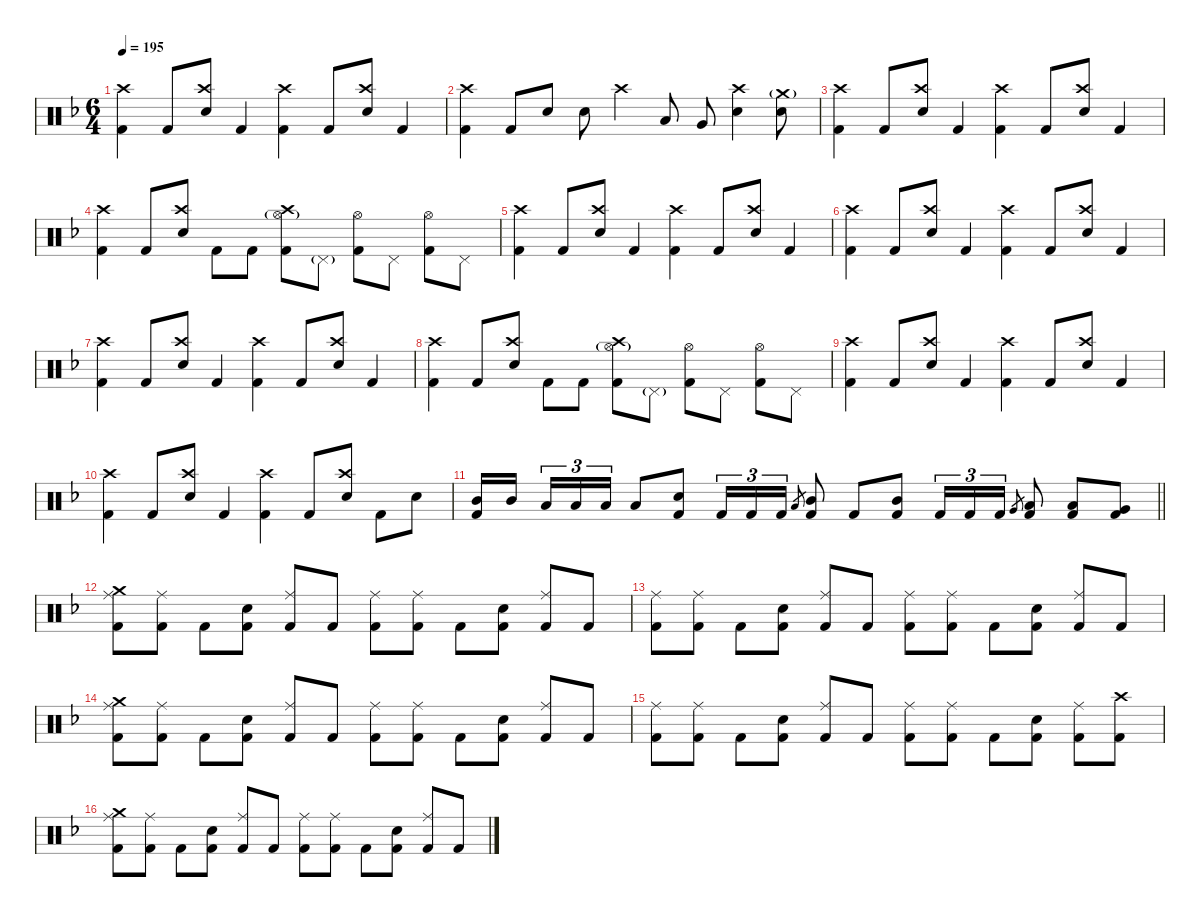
\defaultSystemsLayout 4
\hideDynamics
\bracketExtendMode nobrackets
\singleTrackTrackNamePolicy hidden
\multiTrackTrackNamePolicy hidden
\firstSystemTrackNameMode fullname
\firstSystemTrackNameOrientation horizontal
\otherSystemsTrackNameOrientation horizontal
\track ("Drums" "drm.") {instrument percussion}
\staff {score}
\articulation defaults
\ts (6 4)
\tempo 195
\clef neutral
\ks dminor
("Crash high (hit)"{acc forcenatural} "Kick (hit) 2"{acc forcenatural}).4{dy f beam Down} "Kick (hit) 2"{acc forcenatural}.8{beam Up} ("Crash high (hit)"{acc forcenatural} "Snare (hit) 2"{acc forcenatural}).8{beam Down} "Kick (hit) 2"{acc forcenatural}.4{beam Up} ("Crash high (hit)"{acc forcenatural} "Kick (hit) 2"{acc forcenatural}).4{beam Down} "Kick (hit) 2"{acc forcenatural}.8{beam Up} ("Crash high (hit)"{acc forcenatural} "Snare (hit) 2"{acc forcenatural}).8{beam Down} "Kick (hit) 2"{acc forcenatural}.4{beam Up} |
("Crash high (hit)"{acc forcenatural} "Kick (hit) 2"{acc forcenatural}).4{beam Down} "Kick (hit) 2"{acc forcenatural}.8{beam Up} "Snare (hit) 2"{acc forcenatural}.8{beam Down} "Snare (hit) 2"{acc forcenatural}.8{beam Down} "Crash high (hit)"{acc forcenatural}.4{beam Down} "Low Tom (hit)"{acc forcenatural}.8{beam Up} "Very Low Tom (hit)"{acc forcenatural}.8{beam Up} ("Crash high (hit)"{acc forcenatural} "Snare (hit) 2"{acc forcenatural}).4{beam Down} ("Crash medium (hit)"{g acc forcenatural} "Snare (hit) 2"{acc forcenatural}).8{beam Down} |
("Crash high (hit)"{acc forcenatural} "Kick (hit) 2"{acc forcenatural}).4{beam Down} "Kick (hit) 2"{acc forcenatural}.8{beam Up} ("Crash high (hit)"{acc forcenatural} "Snare (hit) 2"{acc forcenatural}).8{beam Down} "Kick (hit) 2"{acc forcenatural}.4{beam Up} ("Crash high (hit)"{acc forcenatural} "Kick (hit) 2"{acc forcenatural}).4{beam Down} "Kick (hit) 2"{acc forcenatural}.8{beam Up} ("Crash high (hit)"{acc forcenatural} "Snare (hit) 2"{acc forcenatural}).8{beam Down} "Kick (hit) 2"{acc forcenatural}.4{beam Up} |
("Crash high (hit)"{acc forcenatural} "Kick (hit) 2"{acc forcenatural}).4{beam Down} "Kick (hit) 2"{acc forcenatural}.8{beam Up} ("Crash high (hit)"{acc forcenatural} "Snare (hit) 2"{acc forcenatural}).8{beam Down} "Kick (hit) 2"{acc forcenatural}.8{beam Down} "Kick (hit) 2"{acc forcenatural}.8{beam Down} ("Crash high (hit)"{acc forcenatural} "Hi-Hat (open)"{g acc forcenatural} "Kick (hit) 2"{acc forcenatural}).8{beam Down} "Pedal Hi-Hat (hit)"{g acc forcenatural}.8{dy mf beam Down} ("Hi-Hat (open)"{acc forcenatural} "Kick (hit) 2"{acc forcenatural}).8{dy f beam Down} "Pedal Hi-Hat (hit)"{acc forcenatural}.8{beam Down} ("Hi-Hat (open)"{acc forcenatural} "Kick (hit) 2"{acc forcenatural}).8{beam Down} "Pedal Hi-Hat (hit)"{acc forcenatural}.8{beam Down} |
("Crash high (hit)"{acc forcenatural} "Kick (hit) 2"{acc forcenatural}).4{beam Down} "Kick (hit) 2"{acc forcenatural}.8{beam Up} ("Crash high (hit)"{acc forcenatural} "Snare (hit) 2"{acc forcenatural}).8{beam Down} "Kick (hit) 2"{acc forcenatural}.4{beam Up} ("Crash high (hit)"{acc forcenatural} "Kick (hit) 2"{acc forcenatural}).4{beam Down} "Kick (hit) 2"{acc forcenatural}.8{beam Up} ("Crash high (hit)"{acc forcenatural} "Snare (hit) 2"{acc forcenatural}).8{beam Down} "Kick (hit) 2"{acc forcenatural}.4{beam Up} |
("Crash high (hit)"{acc forcenatural} "Kick (hit) 2"{acc forcenatural}).4{beam Down} "Kick (hit) 2"{acc forcenatural}.8{beam Up} ("Crash high (hit)"{acc forcenatural} "Snare (hit) 2"{acc forcenatural}).8{beam Down} "Kick (hit) 2"{acc forcenatural}.4{beam Up} ("Crash high (hit)"{acc forcenatural} "Kick (hit) 2"{acc forcenatural}).4{beam Down} "Kick (hit) 2"{acc forcenatural}.8{beam Up} ("Crash high (hit)"{acc forcenatural} "Snare (hit) 2"{acc forcenatural}).8{beam Down} "Kick (hit) 2"{acc forcenatural}.4{beam Up} |
("Crash high (hit)"{acc forcenatural} "Kick (hit) 2"{acc forcenatural}).4{beam Down} "Kick (hit) 2"{acc forcenatural}.8{beam Up} ("Crash high (hit)"{acc forcenatural} "Snare (hit) 2"{acc forcenatural}).8{beam Down} "Kick (hit) 2"{acc forcenatural}.4{beam Up} ("Crash high (hit)"{acc forcenatural} "Kick (hit) 2"{acc forcenatural}).4{beam Down} "Kick (hit) 2"{acc forcenatural}.8{beam Up} ("Crash high (hit)"{acc forcenatural} "Snare (hit) 2"{acc forcenatural}).8{beam Down} "Kick (hit) 2"{acc forcenatural}.4{beam Up} |
("Crash high (hit)"{acc forcenatural} "Kick (hit) 2"{acc forcenatural}).4{beam Down} "Kick (hit) 2"{acc forcenatural}.8{beam Up} ("Crash high (hit)"{acc forcenatural} "Snare (hit) 2"{acc forcenatural}).8{beam Down} "Kick (hit) 2"{acc forcenatural}.8{beam Down} "Kick (hit) 2"{acc forcenatural}.8{beam Down} ("Crash high (hit)"{acc forcenatural} "Hi-Hat (open)"{g acc forcenatural} "Kick (hit) 2"{acc forcenatural}).8{beam Down} "Pedal Hi-Hat (hit)"{g acc forcenatural}.8{dy mf beam Down} ("Hi-Hat (open)"{acc forcenatural} "Kick (hit) 2"{acc forcenatural}).8{dy f beam Down} "Pedal Hi-Hat (hit)"{acc forcenatural}.8{beam Down} ("Hi-Hat (open)"{acc forcenatural} "Kick (hit) 2"{acc forcenatural}).8{beam Down} "Pedal Hi-Hat (hit)"{acc forcenatural}.8{beam Down} |
("Crash high (hit)"{acc forcenatural} "Kick (hit) 2"{acc forcenatural}).4{beam Down} "Kick (hit) 2"{acc forcenatural}.8{beam Up} ("Crash high (hit)"{acc forcenatural} "Snare (hit) 2"{acc forcenatural}).8{beam Down} "Kick (hit) 2"{acc forcenatural}.4{beam Up} ("Crash high (hit)"{acc forcenatural} "Kick (hit) 2"{acc forcenatural}).4{beam Down} "Kick (hit) 2"{acc forcenatural}.8{beam Up} ("Crash high (hit)"{acc forcenatural} "Snare (hit) 2"{acc forcenatural}).8{beam Down} "Kick (hit) 2"{acc forcenatural}.4{beam Up} |
("Crash high (hit)"{acc forcenatural} "Kick (hit) 2"{acc forcenatural}).4{beam Down} "Kick (hit) 2"{acc forcenatural}.8{beam Up} ("Crash high (hit)"{acc forcenatural} "Snare (hit) 2"{acc forcenatural}).8{beam Down} "Kick (hit) 2"{acc forcenatural}.4{beam Up} ("Crash high (hit)"{acc forcenatural} "Kick (hit) 2"{acc forcenatural}).4{beam Down} "Kick (hit) 2"{acc forcenatural}.8{beam Up} ("Crash high (hit)"{acc forcenatural} "Snare (hit) 2"{acc forcenatural}).8{beam Down} "Kick (hit) 2"{acc forcenatural}.8{beam Down} "Snare (hit) 2"{acc forcenatural}.8{beam Down} |
\barLineRight lightlight
("Mid Tom (hit)"{acc forcenatural} "Kick (hit) 2"{acc forcenatural}).16{beam Up} "Mid Tom (hit)"{acc forcenatural}.16{beam Up} "Low Tom (hit)"{acc forcenatural}.16{tu (3 2) beam Up} "Low Tom (hit)"{acc forcenatural}.16{tu (3 2) beam Up} "Low Tom (hit)"{acc forcenatural}.16{tu (3 2) beam Up} "Low Tom (hit)"{acc forcenatural}.8{beam Up} ("Snare (hit) 2"{acc forcenatural} "Kick (hit) 2"{acc forcenatural}).8{beam Up} "Kick (hit) 2"{acc forcenatural}.16{tu (3 2) beam Up} "Kick (hit) 2"{acc forcenatural}.16{tu (3 2) beam Up} "Kick (hit) 2"{acc forcenatural}.16{tu (3 2) beam Up} "Low Tom (hit)"{acc forcenatural}.8{gr dy mf beam Up} ("Mid Tom (hit)"{acc forcenatural} "Kick (hit) 2"{acc forcenatural}).8{dy f beam Up} "Kick (hit) 2"{acc forcenatural}.8{beam Up} ("Mid Tom (hit)"{acc forcenatural} "Kick (hit) 2"{acc forcenatural}).8{beam Up} "Kick (hit) 2"{acc forcenatural}.16{tu (3 2) beam Up} "Kick (hit) 2"{acc forcenatural}.16{tu (3 2) beam Up} "Kick (hit) 2"{acc forcenatural}.16{tu (3 2) beam Up} "Very Low Tom (hit)"{acc forcenatural}.8{gr dy p beam Up} ("Low Tom (hit)"{acc forcenatural} "Kick (hit) 2"{acc forcenatural}).8{dy f beam Up} ("Low Tom (hit)"{acc forcenatural} "Kick (hit) 2"{acc forcenatural}).8{beam Up} ("Very Low Tom (hit)"{acc forcenatural} "Kick (hit) 2"{acc forcenatural}).8{beam Up} |
("Ride (middle)"{acc forcenatural} "Crash medium (hit)"{acc forcenatural} "Kick (hit) 2"{acc forcenatural}).8{beam Down} ("Ride (middle)"{acc forcenatural} "Kick (hit) 2"{acc forcenatural}).8{beam Down} "Kick (hit) 2"{acc forcenatural}.8{beam Down} ("Snare (hit) 2"{acc forcenatural} "Kick (hit) 2"{acc forcenatural}).8{beam Up} ("Ride (middle)"{acc forcenatural} "Kick (hit) 2"{acc forcenatural}).8{beam Up} "Kick (hit) 2"{acc forcenatural}.8{beam Up} ("Ride (middle)"{acc forcenatural} "Kick (hit) 2"{acc forcenatural}).8{beam Down} ("Ride (middle)"{acc forcenatural} "Kick (hit) 2"{acc forcenatural}).8{beam Down} "Kick (hit) 2"{acc forcenatural}.8{beam Down} ("Snare (hit) 2"{acc forcenatural} "Kick (hit) 2"{acc forcenatural}).8{beam Up} ("Ride (middle)"{acc forcenatural} "Kick (hit) 2"{acc forcenatural}).8{beam Up} "Kick (hit) 2"{acc forcenatural}.8{beam Up} |
("Ride (middle)"{acc forcenatural} "Kick (hit) 2"{acc forcenatural}).8{beam Down} ("Ride (middle)"{acc forcenatural} "Kick (hit) 2"{acc forcenatural}).8{beam Down} "Kick (hit) 2"{acc forcenatural}.8{beam Down} ("Snare (hit) 2"{acc forcenatural} "Kick (hit) 2"{acc forcenatural}).8{beam Up} ("Ride (middle)"{acc forcenatural} "Kick (hit) 2"{acc forcenatural}).8{beam Up} "Kick (hit) 2"{acc forcenatural}.8{beam Up} ("Ride (middle)"{acc forcenatural} "Kick (hit) 2"{acc forcenatural}).8{beam Down} ("Ride (middle)"{acc forcenatural} "Kick (hit) 2"{acc forcenatural}).8{beam Down} "Kick (hit) 2"{acc forcenatural}.8{beam Down} ("Snare (hit) 2"{acc forcenatural} "Kick (hit) 2"{acc forcenatural}).8{beam Up} ("Ride (middle)"{acc forcenatural} "Kick (hit) 2"{acc forcenatural}).8{beam Up} "Kick (hit) 2"{acc forcenatural}.8{beam Up} |
("Ride (middle)"{acc forcenatural} "Crash medium (hit)"{acc forcenatural} "Kick (hit) 2"{acc forcenatural}).8{beam Down} ("Ride (middle)"{acc forcenatural} "Kick (hit) 2"{acc forcenatural}).8{beam Down} "Kick (hit) 2"{acc forcenatural}.8{beam Down} ("Snare (hit) 2"{acc forcenatural} "Kick (hit) 2"{acc forcenatural}).8{beam Up} ("Ride (middle)"{acc forcenatural} "Kick (hit) 2"{acc forcenatural}).8{beam Up} "Kick (hit) 2"{acc forcenatural}.8{beam Up} ("Ride (middle)"{acc forcenatural} "Kick (hit) 2"{acc forcenatural}).8{beam Down} ("Ride (middle)"{acc forcenatural} "Kick (hit) 2"{acc forcenatural}).8{beam Down} "Kick (hit) 2"{acc forcenatural}.8{beam Down} ("Snare (hit) 2"{acc forcenatural} "Kick (hit) 2"{acc forcenatural}).8{beam Up} ("Ride (middle)"{acc forcenatural} "Kick (hit) 2"{acc forcenatural}).8{beam Up} "Kick (hit) 2"{acc forcenatural}.8{beam Up} |
("Ride (middle)"{acc forcenatural} "Kick (hit) 2"{acc forcenatural}).8{beam Down} ("Ride (middle)"{acc forcenatural} "Kick (hit) 2"{acc forcenatural}).8{beam Down} "Kick (hit) 2"{acc forcenatural}.8{beam Down} ("Snare (hit) 2"{acc forcenatural} "Kick (hit) 2"{acc forcenatural}).8{beam Up} ("Ride (middle)"{acc forcenatural} "Kick (hit) 2"{acc forcenatural}).8{beam Up} "Kick (hit) 2"{acc forcenatural}.8{beam Up} ("Ride (middle)"{acc forcenatural} "Kick (hit) 2"{acc forcenatural}).8{beam Down} ("Ride (middle)"{acc forcenatural} "Kick (hit) 2"{acc forcenatural}).8{beam Down} "Kick (hit) 2"{acc forcenatural}.8{beam Down} ("Snare (hit) 2"{acc forcenatural} "Kick (hit) 2"{acc forcenatural}).8{beam Down} ("Ride (middle)"{acc forcenatural} "Kick (hit) 2"{acc forcenatural}).8{beam Down} ("Crash high (hit)"{acc forcenatural} "Kick (hit) 2"{acc forcenatural}).8{beam Down} |
("Ride (middle)"{acc forcenatural} "Crash medium (hit)"{acc forcenatural} "Kick (hit) 2"{acc forcenatural}).8{beam Down} ("Ride (middle)"{acc forcenatural} "Kick (hit) 2"{acc forcenatural}).8{beam Down} "Kick (hit) 2"{acc forcenatural}.8{beam Down} ("Snare (hit) 2"{acc forcenatural} "Kick (hit) 2"{acc forcenatural}).8{beam Up} ("Ride (middle)"{acc forcenatural} "Kick (hit) 2"{acc forcenatural}).8{beam Up} "Kick (hit) 2"{acc forcenatural}.8{beam Up} ("Ride (middle)"{acc forcenatural} "Kick (hit) 2"{acc forcenatural}).8{beam Down} ("Ride (middle)"{acc forcenatural} "Kick (hit) 2"{acc forcenatural}).8{beam Down} "Kick (hit) 2"{acc forcenatural}.8{beam Down} ("Snare (hit) 2"{acc forcenatural} "Kick (hit) 2"{acc forcenatural}).8{beam Up} ("Ride (middle)"{acc forcenatural} "Kick (hit) 2"{acc forcenatural}).8{beam Up} "Kick (hit) 2"{acc forcenatural}.8{beam Up}
